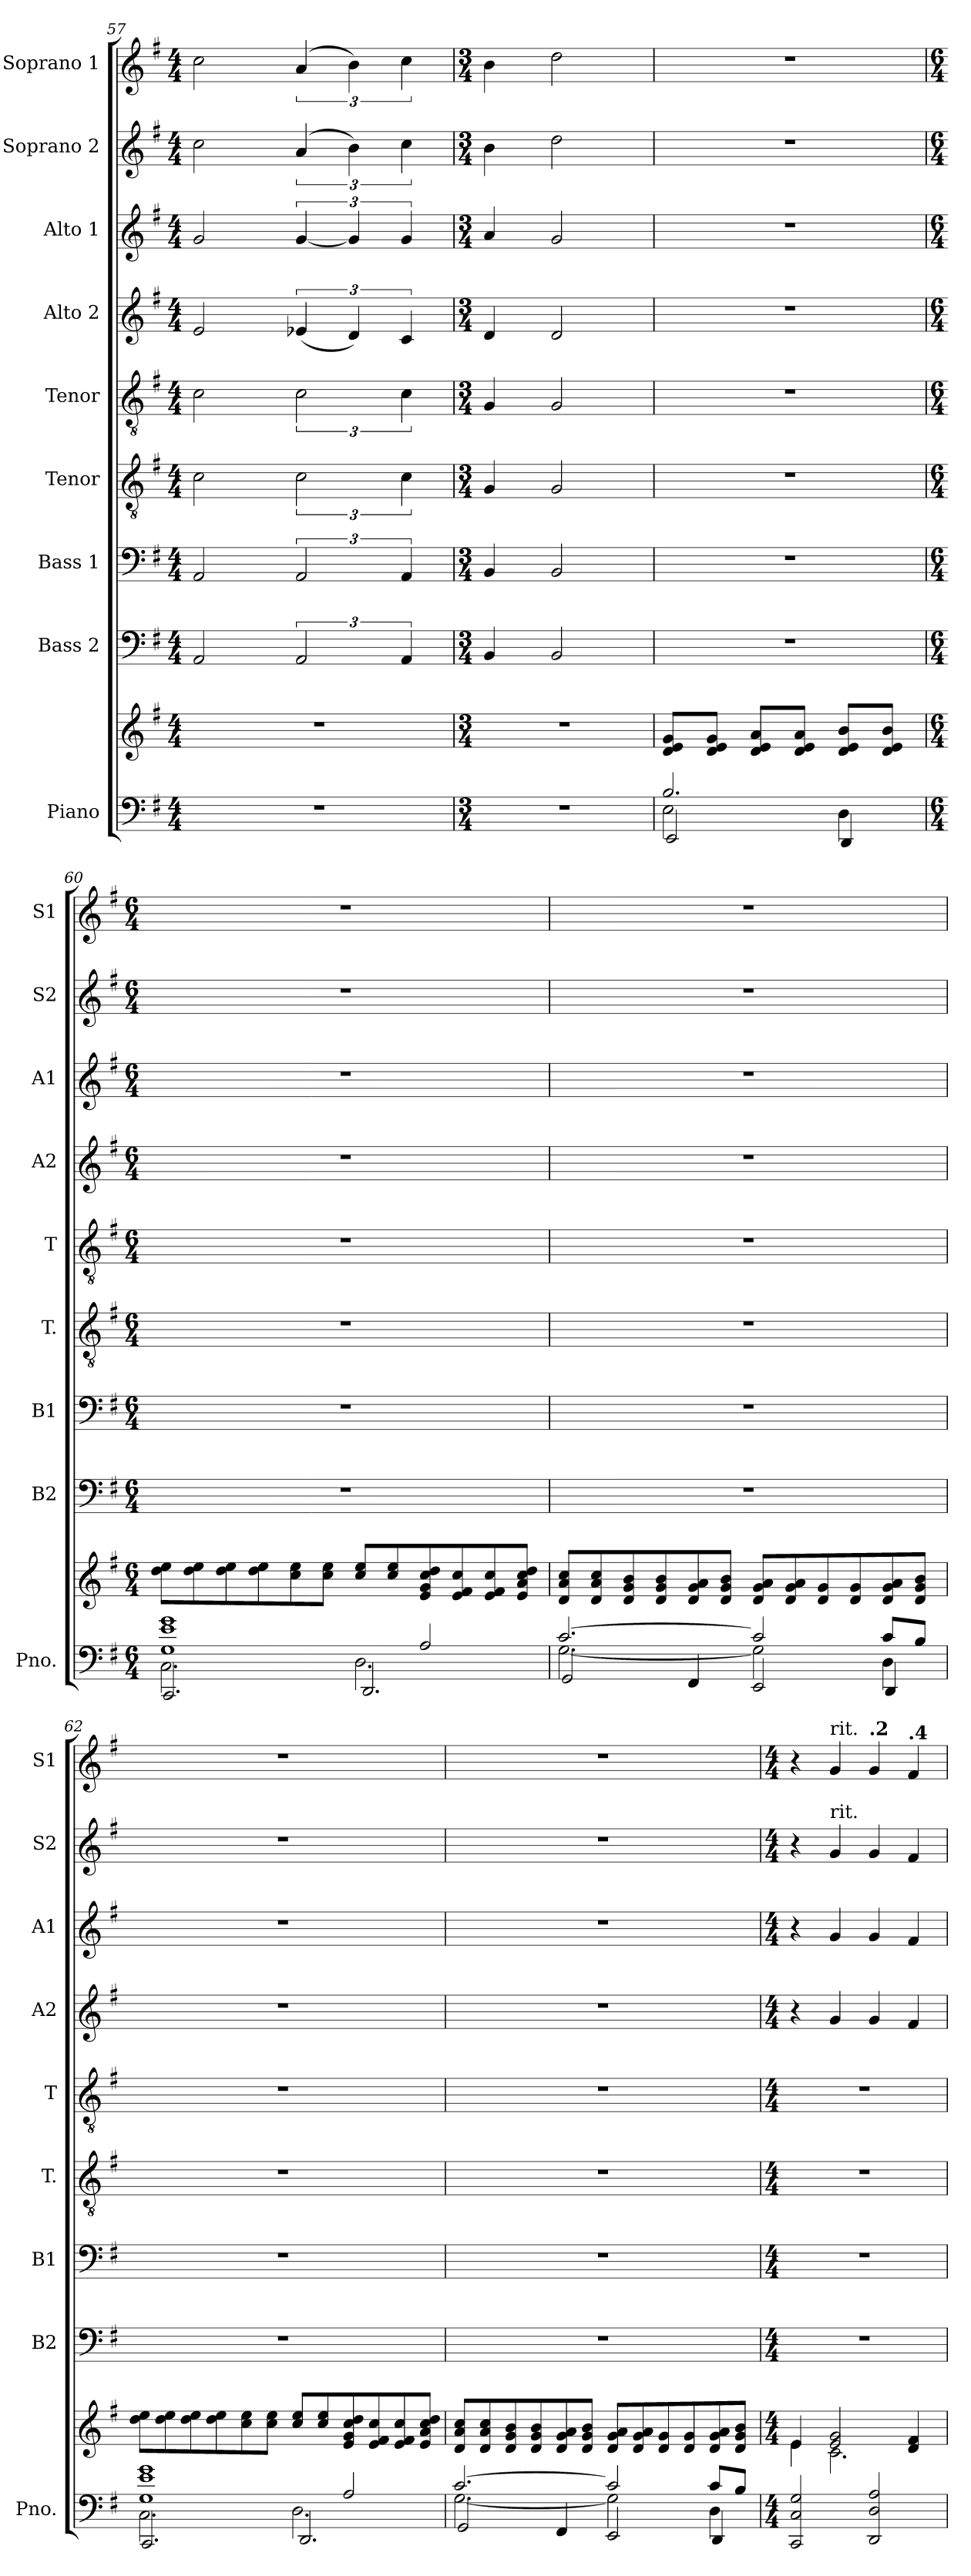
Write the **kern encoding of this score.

**kern	**kern	**kern	**kern	**kern	**kern	**kern	**kern	**kern	**kern
*part9	*part9	*part8	*part7	*part6	*part5	*part4	*part3	*part2	*part1
*staff10	*staff9	*staff8	*staff7	*staff6	*staff5	*staff4	*staff3	*staff2	*staff1
*I"Piano	*	*I"Bass 2	*I"Bass 1	*I"Tenor	*I"Tenor	*I"Alto 2	*I"Alto 1	*I"Soprano 2	*I"Soprano 1
*I'Pno.	*	*I'B2	*I'B1	*I'T.	*I'T	*I'A2	*I'A1	*I'S2	*I'S1
*clefF4	*clefG2	*clefF4	*clefF4	*clefGv2	*clefGv2	*clefG2	*clefG2	*clefG2	*clefG2
*k[f#]	*k[f#]	*k[f#]	*k[f#]	*k[f#]	*k[f#]	*k[f#]	*k[f#]	*k[f#]	*k[f#]
*M4/4	*M4/4	*M4/4	*M4/4	*M4/4	*M4/4	*M4/4	*M4/4	*M4/4	*M4/4
=57	=57	=57	=57	=57	=57	=57	=57	=57	=57
1r	1r	2AA/	2AA/	2c\	2c\	2e/	2g/	2cc\	2cc\
.	.	3AA/	3AA/	3c\	3c\	(<6e-X/	[6g/	(>6a/	(>6a/
.	.	.	.	.	.	6d/)	6g/]	6b\)	6b\)
.	.	6AA/	6AA/	6c\	6c\	6c/	6g/	6cc\	6cc\
=58	=58	=58	=58	=58	=58	=58	=58	=58	=58
*M3/4	*M3/4	*M3/4	*M3/4	*M3/4	*M3/4	*M3/4	*M3/4	*M3/4	*M3/4
2.r	2.r	4BB/	4BB/	4G/	4G/	4d/	4a/	4b\	4b\
.	.	2BB/	2BB/	2G/	2G/	2d/	2g/	2dd\	2dd\
=59	=59	=59	=59	=59	=59	=59	=59	=59	=59
!!LO:REH:place=s1:a:B:fs=14:t=D
*	*	*	*	*	*	*	*	*	*MM56
*^	*	*	*	*	*	*	*	*	*
*	*^	*	*	*	*	*	*	*	*	*
2.B/	2E\	2EE/	8d/ 8e/ 8g/L	2.r	2.r	2.r	2.r	2.r	2.r	2.r	2.r
.	.	.	8d/ 8e/ 8g/J	.	.	.	.	.	.	.	.
.	.	.	8d/ 8e/ 8a/L	.	.	.	.	.	.	.	.
.	.	.	8d/ 8e/ 8a/J	.	.	.	.	.	.	.	.
.	4D\	4DD/	8d/ 8e/ 8b/L	.	.	.	.	.	.	.	.
.	.	.	8d/ 8e/ 8b/J	.	.	.	.	.	.	.	.
=60	=60	=60	=60	=60	=60	=60	=60	=60	=60	=60	=60
*M6/4	*	*	*M6/4	*M6/4	*M6/4	*M6/4	*M6/4	*M6/4	*M6/4	*M6/4	*M6/4
1G 1e 1g	2.C\	2.CC/	8dd\ 8ee\L	1.r	1.r	1.r	1.r	1.r	1.r	1.r	1.r
.	.	.	8dd\ 8ee\	.	.	.	.	.	.	.	.
.	.	.	8dd\ 8ee\	.	.	.	.	.	.	.	.
.	.	.	8dd\ 8ee\	.	.	.	.	.	.	.	.
.	.	.	8cc\ 8ee\	.	.	.	.	.	.	.	.
.	.	.	8cc\ 8ee\J	.	.	.	.	.	.	.	.
.	2.D\	2.DD/	8cc/ 8ee/L	.	.	.	.	.	.	.	.
.	.	.	8cc/ 8ee/	.	.	.	.	.	.	.	.
2A/	.	.	8e/ 8g/ 8cc/ 8dd/	.	.	.	.	.	.	.	.
.	.	.	8e/ 8f#/ 8cc/	.	.	.	.	.	.	.	.
.	.	.	8e/ 8f#/ 8cc/	.	.	.	.	.	.	.	.
.	.	.	8e/ 8a/ 8cc/ 8dd/J	.	.	.	.	.	.	.	.
=61	=61	=61	=61	=61	=61	=61	=61	=61	=61	=61	=61
[2.c/	[2.G\	2GG/	8d/ 8a/ 8cc/L	1.r	1.r	1.r	1.r	1.r	1.r	1.r	1.r
.	.	.	8d/ 8a/ 8cc/	.	.	.	.	.	.	.	.
.	.	.	8d/ 8g/ 8b/	.	.	.	.	.	.	.	.
.	.	.	8d/ 8g/ 8b/	.	.	.	.	.	.	.	.
.	.	4FF#/	8d/ 8g/ 8a/	.	.	.	.	.	.	.	.
.	.	.	8d/ 8g/ 8b/J	.	.	.	.	.	.	.	.
2c/]	2G\]	2EE/	8d/ 8g/ 8a/L	.	.	.	.	.	.	.	.
.	.	.	8d/ 8g/ 8a/	.	.	.	.	.	.	.	.
.	.	.	8d/ 8g/	.	.	.	.	.	.	.	.
.	.	.	8d/ 8g/	.	.	.	.	.	.	.	.
8c/L	4D\	4DD/	8d/ 8g/ 8a/	.	.	.	.	.	.	.	.
8B/J	.	.	8d/ 8g/ 8b/J	.	.	.	.	.	.	.	.
=62	=62	=62	=62	=62	=62	=62	=62	=62	=62	=62	=62
1G 1e 1g	2.C\	2.CC/	8dd\ 8ee\L	1.r	1.r	1.r	1.r	1.r	1.r	1.r	1.r
.	.	.	8dd\ 8ee\	.	.	.	.	.	.	.	.
.	.	.	8dd\ 8ee\	.	.	.	.	.	.	.	.
.	.	.	8dd\ 8ee\	.	.	.	.	.	.	.	.
.	.	.	8cc\ 8ee\	.	.	.	.	.	.	.	.
.	.	.	8cc\ 8ee\J	.	.	.	.	.	.	.	.
.	2.D\	2.DD/	8cc/ 8ee/L	.	.	.	.	.	.	.	.
.	.	.	8cc/ 8ee/	.	.	.	.	.	.	.	.
2A/	.	.	8e/ 8g/ 8cc/ 8dd/	.	.	.	.	.	.	.	.
.	.	.	8e/ 8f#/ 8cc/	.	.	.	.	.	.	.	.
.	.	.	8e/ 8f#/ 8cc/	.	.	.	.	.	.	.	.
.	.	.	8e/ 8a/ 8cc/ 8dd/J	.	.	.	.	.	.	.	.
=63	=63	=63	=63	=63	=63	=63	=63	=63	=63	=63	=63
[2.c/	[2.G\	2GG/	8d/ 8a/ 8cc/L	1.r	1.r	1.r	1.r	1.r	1.r	1.r	1.r
.	.	.	8d/ 8a/ 8cc/	.	.	.	.	.	.	.	.
.	.	.	8d/ 8g/ 8b/	.	.	.	.	.	.	.	.
.	.	.	8d/ 8g/ 8b/	.	.	.	.	.	.	.	.
.	.	4FF#/	8d/ 8g/ 8a/	.	.	.	.	.	.	.	.
.	.	.	8d/ 8g/ 8b/J	.	.	.	.	.	.	.	.
2c/]	2G\]	2EE/	8d/ 8g/ 8a/L	.	.	.	.	.	.	.	.
.	.	.	8d/ 8g/ 8a/	.	.	.	.	.	.	.	.
.	.	.	8d/ 8g/	.	.	.	.	.	.	.	.
.	.	.	8d/ 8g/	.	.	.	.	.	.	.	.
8c/L	4D\	4DD/	8d/ 8g/ 8a/	.	.	.	.	.	.	.	.
8B/J	.	.	8d/ 8g/ 8b/J	.	.	.	.	.	.	.	.
*v	*v	*v	*	*	*	*	*	*	*	*	*
=64	=64	=64	=64	=64	=64	=64	=64	=64	=64
*M4/4	*M4/4	*M4/4	*M4/4	*M4/4	*M4/4	*M4/4	*M4/4	*M4/4	*M4/4
*	*^	*	*	*	*	*	*	*	*
2CC/ 2C/ 2G/	4e/	4e\	1r	1r	1r	1r	4r	4r	4r	4r
*	*	*	*	*	*	*	*	*	*	*MM56
!	!	!	!	!	!	!	!	!	!	!LO:TX:a:t=rit.
!	!	!	!	!	!	!	!	!	!LO:TX:a:t=rit.	!
.	2e/ 2g/	2.c\	.	.	.	.	4g/	4g/	4g/	4g/
*	*	*	*	*	*	*	*	*	*	*MM54
!	!	!	!	!	!	!	!	!	!	!LO:TX:a:B:t=.2
2DD/ 2D/ 2A/	.	.	.	.	.	.	4g/	4g/	4g/	4g/
*	*	*	*	*	*	*	*	*	*	*MM52
!	!	!	!	!	!	!	!	!	!	!LO:TX:a:B:t=.4
.	4d/ 4f#/	.	.	.	.	.	4f#/	4f#/	4f#/	4f#/
*	*v	*v	*	*	*	*	*	*	*	*
=	=	=	=	=	=	=	=	=	=
*-	*-	*-	*-	*-	*-	*-	*-	*-	*-
